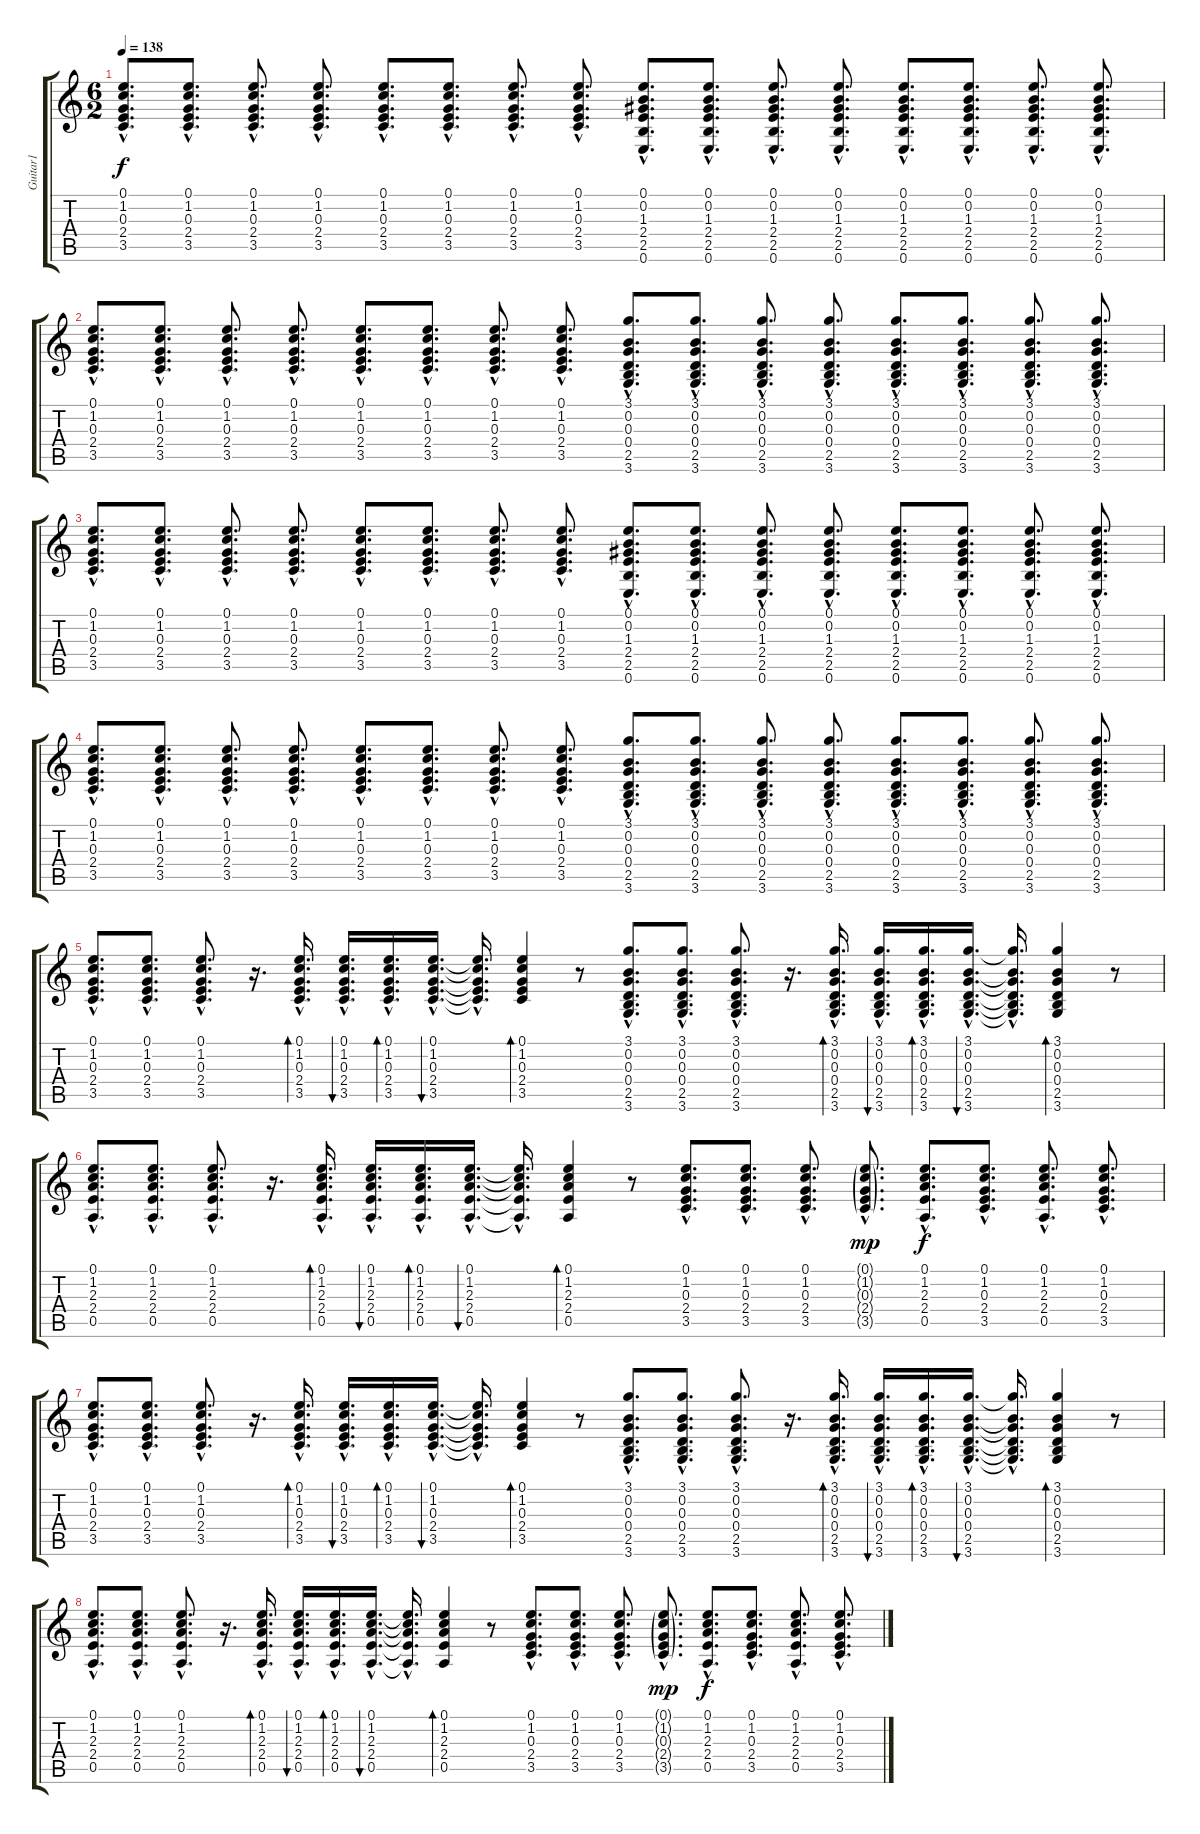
\track ("Guitar1" "Guitar1") {instrument distortionguitar}
\staff {score tabs}
\tuning (E4 B3 G3 D3 A2 E2) {hide}
\ts (6 2)
\tempo 138
\clef g2
\ks c
(0.1{hac} 1.2{hac} 0.3{hac} 2.4{hac} 3.5{hac}).8{d dy f instrument distortionguitar} (0.1{hac} 1.2{hac} 0.3{hac} 2.4{hac} 3.5{hac}).8{d} (0.1{hac} 1.2{hac} 0.3{hac} 2.4{hac} 3.5{hac}).8{d} (0.1{hac} 1.2{hac} 0.3{hac} 2.4{hac} 3.5{hac}).8{d} (0.1{hac} 1.2{hac} 0.3{hac} 2.4{hac} 3.5{hac}).8{d} (0.1{hac} 1.2{hac} 0.3{hac} 2.4{hac} 3.5{hac}).8{d} (0.1{hac} 1.2{hac} 0.3{hac} 2.4{hac} 3.5{hac}).8{d} (0.1{hac} 1.2{hac} 0.3{hac} 2.4{hac} 3.5{hac}).8{d} (0.1{hac} 0.2{hac} 1.3{hac} 2.4{hac} 2.5{hac} 0.6{hac}).8{d} (0.1{hac} 0.2{hac} 1.3{hac} 2.4{hac} 2.5{hac} 0.6{hac}).8{d} (0.1{hac} 0.2{hac} 1.3{hac} 2.4{hac} 2.5{hac} 0.6{hac}).8{d} (0.1{hac} 0.2{hac} 1.3{hac} 2.4{hac} 2.5{hac} 0.6{hac}).8{d} (0.1{hac} 0.2{hac} 1.3{hac} 2.4{hac} 2.5{hac} 0.6{hac}).8{d} (0.1{hac} 0.2{hac} 1.3{hac} 2.4{hac} 2.5{hac} 0.6{hac}).8{d} (0.1{hac} 0.2{hac} 1.3{hac} 2.4{hac} 2.5{hac} 0.6{hac}).8{d} (0.1{hac} 0.2{hac} 1.3{hac} 2.4{hac} 2.5{hac} 0.6{hac}).8{d} |
(0.1{hac} 1.2{hac} 0.3{hac} 2.4{hac} 3.5{hac}).8{d} (0.1{hac} 1.2{hac} 0.3{hac} 2.4{hac} 3.5{hac}).8{d} (0.1{hac} 1.2{hac} 0.3{hac} 2.4{hac} 3.5{hac}).8{d} (0.1{hac} 1.2{hac} 0.3{hac} 2.4{hac} 3.5{hac}).8{d} (0.1{hac} 1.2{hac} 0.3{hac} 2.4{hac} 3.5{hac}).8{d} (0.1{hac} 1.2{hac} 0.3{hac} 2.4{hac} 3.5{hac}).8{d} (0.1{hac} 1.2{hac} 0.3{hac} 2.4{hac} 3.5{hac}).8{d} (0.1{hac} 1.2{hac} 0.3{hac} 2.4{hac} 3.5{hac}).8{d} (3.1{hac} 0.2{hac} 0.3{hac} 0.4{hac} 2.5{hac} 3.6{hac}).8{d} (3.1{hac} 0.2{hac} 0.3{hac} 0.4{hac} 2.5{hac} 3.6{hac}).8{d} (3.1{hac} 0.2{hac} 0.3{hac} 0.4{hac} 2.5{hac} 3.6{hac}).8{d} (3.1{hac} 0.2{hac} 0.3{hac} 0.4{hac} 2.5{hac} 3.6{hac}).8{d} (3.1{hac} 0.2{hac} 0.3{hac} 0.4{hac} 2.5{hac} 3.6{hac}).8{d} (3.1{hac} 0.2{hac} 0.3{hac} 0.4{hac} 2.5{hac} 3.6{hac}).8{d} (3.1{hac} 0.2{hac} 0.3{hac} 0.4{hac} 2.5{hac} 3.6{hac}).8{d} (3.1{hac} 0.2{hac} 0.3{hac} 0.4{hac} 2.5{hac} 3.6{hac}).8{d} |
(0.1{hac} 1.2{hac} 0.3{hac} 2.4{hac} 3.5{hac}).8{d} (0.1{hac} 1.2{hac} 0.3{hac} 2.4{hac} 3.5{hac}).8{d} (0.1{hac} 1.2{hac} 0.3{hac} 2.4{hac} 3.5{hac}).8{d} (0.1{hac} 1.2{hac} 0.3{hac} 2.4{hac} 3.5{hac}).8{d} (0.1{hac} 1.2{hac} 0.3{hac} 2.4{hac} 3.5{hac}).8{d} (0.1{hac} 1.2{hac} 0.3{hac} 2.4{hac} 3.5{hac}).8{d} (0.1{hac} 1.2{hac} 0.3{hac} 2.4{hac} 3.5{hac}).8{d} (0.1{hac} 1.2{hac} 0.3{hac} 2.4{hac} 3.5{hac}).8{d} (0.1{hac} 0.2{hac} 1.3{hac} 2.4{hac} 2.5{hac} 0.6{hac}).8{d} (0.1{hac} 0.2{hac} 1.3{hac} 2.4{hac} 2.5{hac} 0.6{hac}).8{d} (0.1{hac} 0.2{hac} 1.3{hac} 2.4{hac} 2.5{hac} 0.6{hac}).8{d} (0.1{hac} 0.2{hac} 1.3{hac} 2.4{hac} 2.5{hac} 0.6{hac}).8{d} (0.1{hac} 0.2{hac} 1.3{hac} 2.4{hac} 2.5{hac} 0.6{hac}).8{d} (0.1{hac} 0.2{hac} 1.3{hac} 2.4{hac} 2.5{hac} 0.6{hac}).8{d} (0.1{hac} 0.2{hac} 1.3{hac} 2.4{hac} 2.5{hac} 0.6{hac}).8{d} (0.1{hac} 0.2{hac} 1.3{hac} 2.4{hac} 2.5{hac} 0.6{hac}).8{d} |
(0.1{hac} 1.2{hac} 0.3{hac} 2.4{hac} 3.5{hac}).8{d} (0.1{hac} 1.2{hac} 0.3{hac} 2.4{hac} 3.5{hac}).8{d} (0.1{hac} 1.2{hac} 0.3{hac} 2.4{hac} 3.5{hac}).8{d} (0.1{hac} 1.2{hac} 0.3{hac} 2.4{hac} 3.5{hac}).8{d} (0.1{hac} 1.2{hac} 0.3{hac} 2.4{hac} 3.5{hac}).8{d} (0.1{hac} 1.2{hac} 0.3{hac} 2.4{hac} 3.5{hac}).8{d} (0.1{hac} 1.2{hac} 0.3{hac} 2.4{hac} 3.5{hac}).8{d} (0.1{hac} 1.2{hac} 0.3{hac} 2.4{hac} 3.5{hac}).8{d} (3.1{hac} 0.2{hac} 0.3{hac} 0.4{hac} 2.5{hac} 3.6{hac}).8{d} (3.1{hac} 0.2{hac} 0.3{hac} 0.4{hac} 2.5{hac} 3.6{hac}).8{d} (3.1{hac} 0.2{hac} 0.3{hac} 0.4{hac} 2.5{hac} 3.6{hac}).8{d} (3.1{hac} 0.2{hac} 0.3{hac} 0.4{hac} 2.5{hac} 3.6{hac}).8{d} (3.1{hac} 0.2{hac} 0.3{hac} 0.4{hac} 2.5{hac} 3.6{hac}).8{d} (3.1{hac} 0.2{hac} 0.3{hac} 0.4{hac} 2.5{hac} 3.6{hac}).8{d} (3.1{hac} 0.2{hac} 0.3{hac} 0.4{hac} 2.5{hac} 3.6{hac}).8{d} (3.1{hac} 0.2{hac} 0.3{hac} 0.4{hac} 2.5{hac} 3.6{hac}).8{d} |
(0.1{hac} 1.2{hac} 0.3{hac} 2.4{hac} 3.5{hac}).8{d} (0.1{hac} 1.2{hac} 0.3{hac} 2.4{hac} 3.5{hac}).8{d} (0.1{hac} 1.2{hac} 0.3{hac} 2.4{hac} 3.5{hac}).8{d} r.16{d} (0.1{hac} 1.2{hac} 0.3{hac} 2.4{hac} 3.5{hac}).16{d bd 60} (0.1{hac} 1.2{hac} 0.3{hac} 2.4{hac} 3.5{hac}).16{d bu 60} (0.1{hac} 1.2{hac} 0.3{hac} 2.4{hac} 3.5{hac}).16{d bd 60} (0.1{hac} 1.2{hac} 0.3{hac} 2.4{hac} 3.5{hac}).16{d bu 60} (0.1{hac t} 1.2{hac t} 0.3{hac t} 2.4{hac t} 3.5{hac t}).16{d} (0.1 1.2 0.3 2.4 3.5).4{bd 60} r.8 (3.1{hac} 0.2{hac} 0.3{hac} 0.4{hac} 2.5{hac} 3.6{hac}).8{d} (3.1{hac} 0.2{hac} 0.3{hac} 0.4{hac} 2.5{hac} 3.6{hac}).8{d} (3.1{hac} 0.2{hac} 0.3{hac} 0.4{hac} 2.5{hac} 3.6{hac}).8{d} r.16{d} (3.1{hac} 0.2{hac} 0.3{hac} 0.4{hac} 2.5{hac} 3.6{hac}).16{d bd 60} (3.1{hac} 0.2{hac} 0.3{hac} 0.4{hac} 2.5{hac} 3.6{hac}).16{d bu 60} (3.1{hac} 0.2{hac} 0.3{hac} 0.4{hac} 2.5{hac} 3.6{hac}).16{d bd 60} (3.1{hac} 0.2{hac} 0.3{hac} 0.4{hac} 2.5{hac} 3.6{hac}).16{d bu 60} (3.1{hac t} 0.2{hac t} 0.3{hac t} 0.4{hac t} 2.5{hac t} 3.6{hac t}).16{d} (3.1 0.2 0.3 0.4 2.5 3.6).4{bd 60} r.8 |
(0.1{hac} 1.2{hac} 2.3{hac} 2.4{hac} 0.5{hac}).8{d} (0.1{hac} 1.2{hac} 2.3{hac} 2.4{hac} 0.5{hac}).8{d} (0.1{hac} 1.2{hac} 2.3{hac} 2.4{hac} 0.5{hac}).8{d} r.16{d} (0.1{hac} 1.2{hac} 2.3{hac} 2.4{hac} 0.5{hac}).16{d bd 60} (0.1{hac} 1.2{hac} 2.3{hac} 2.4{hac} 0.5{hac}).16{d bu 60} (0.1{hac} 1.2{hac} 2.3{hac} 2.4{hac} 0.5{hac}).16{d bd 60} (0.1{hac} 1.2{hac} 2.3{hac} 2.4{hac} 0.5{hac}).16{d bu 60} (0.1{hac t} 1.2{hac t} 2.3{hac t} 2.4{hac t} 0.5{hac t}).16{d} (0.1 1.2 2.3 2.4 0.5).4{bd 60} r.8 (0.1{hac} 1.2{hac} 0.3{hac} 2.4{hac} 3.5{hac}).8{d} (0.1{hac} 1.2{hac} 0.3{hac} 2.4{hac} 3.5{hac}).8{d} (0.1{hac} 1.2{hac} 0.3{hac} 2.4{hac} 3.5{hac}).8{d} (0.1{g hac} 1.2{g hac} 0.3{g hac} 2.4{g hac} 3.5{g hac}).8{d dy mp} (0.1{hac} 1.2{hac} 2.3{hac} 2.4{hac} 0.5{hac}).8{d dy f} (0.1{hac} 1.2{hac} 0.3{hac} 2.4{hac} 3.5{hac}).8{d} (0.1{hac} 1.2{hac} 2.3{hac} 2.4{hac} 0.5{hac}).8{d} (0.1{hac} 1.2{hac} 0.3{hac} 2.4{hac} 3.5{hac}).8{d} |
(0.1{hac} 1.2{hac} 0.3{hac} 2.4{hac} 3.5{hac}).8{d} (0.1{hac} 1.2{hac} 0.3{hac} 2.4{hac} 3.5{hac}).8{d} (0.1{hac} 1.2{hac} 0.3{hac} 2.4{hac} 3.5{hac}).8{d} r.16{d} (0.1{hac} 1.2{hac} 0.3{hac} 2.4{hac} 3.5{hac}).16{d bd 60} (0.1{hac} 1.2{hac} 0.3{hac} 2.4{hac} 3.5{hac}).16{d bu 60} (0.1{hac} 1.2{hac} 0.3{hac} 2.4{hac} 3.5{hac}).16{d bd 60} (0.1{hac} 1.2{hac} 0.3{hac} 2.4{hac} 3.5{hac}).16{d bu 60} (0.1{hac t} 1.2{hac t} 0.3{hac t} 2.4{hac t} 3.5{hac t}).16{d} (0.1 1.2 0.3 2.4 3.5).4{bd 60} r.8 (3.1{hac} 0.2{hac} 0.3{hac} 0.4{hac} 2.5{hac} 3.6{hac}).8{d} (3.1{hac} 0.2{hac} 0.3{hac} 0.4{hac} 2.5{hac} 3.6{hac}).8{d} (3.1{hac} 0.2{hac} 0.3{hac} 0.4{hac} 2.5{hac} 3.6{hac}).8{d} r.16{d} (3.1{hac} 0.2{hac} 0.3{hac} 0.4{hac} 2.5{hac} 3.6{hac}).16{d bd 60} (3.1{hac} 0.2{hac} 0.3{hac} 0.4{hac} 2.5{hac} 3.6{hac}).16{d bu 60} (3.1{hac} 0.2{hac} 0.3{hac} 0.4{hac} 2.5{hac} 3.6{hac}).16{d bd 60} (3.1{hac} 0.2{hac} 0.3{hac} 0.4{hac} 2.5{hac} 3.6{hac}).16{d bu 60} (3.1{hac t} 0.2{hac t} 0.3{hac t} 0.4{hac t} 2.5{hac t} 3.6{hac t}).16{d} (3.1 0.2 0.3 0.4 2.5 3.6).4{bd 60} r.8 |
(0.1{hac} 1.2{hac} 2.3{hac} 2.4{hac} 0.5{hac}).8{d} (0.1{hac} 1.2{hac} 2.3{hac} 2.4{hac} 0.5{hac}).8{d} (0.1{hac} 1.2{hac} 2.3{hac} 2.4{hac} 0.5{hac}).8{d} r.16{d} (0.1{hac} 1.2{hac} 2.3{hac} 2.4{hac} 0.5{hac}).16{d bd 60} (0.1{hac} 1.2{hac} 2.3{hac} 2.4{hac} 0.5{hac}).16{d bu 60} (0.1{hac} 1.2{hac} 2.3{hac} 2.4{hac} 0.5{hac}).16{d bd 60} (0.1{hac} 1.2{hac} 2.3{hac} 2.4{hac} 0.5{hac}).16{d bu 60} (0.1{hac t} 1.2{hac t} 2.3{hac t} 2.4{hac t} 0.5{hac t}).16{d} (0.1 1.2 2.3 2.4 0.5).4{bd 60} r.8 (0.1{hac} 1.2{hac} 0.3{hac} 2.4{hac} 3.5{hac}).8{d} (0.1{hac} 1.2{hac} 0.3{hac} 2.4{hac} 3.5{hac}).8{d} (0.1{hac} 1.2{hac} 0.3{hac} 2.4{hac} 3.5{hac}).8{d} (0.1{g hac} 1.2{g hac} 0.3{g hac} 2.4{g hac} 3.5{g hac}).8{d dy mp} (0.1{hac} 1.2{hac} 2.3{hac} 2.4{hac} 0.5{hac}).8{d dy f} (0.1{hac} 1.2{hac} 0.3{hac} 2.4{hac} 3.5{hac}).8{d} (0.1{hac} 1.2{hac} 2.3{hac} 2.4{hac} 0.5{hac}).8{d} (0.1{hac} 1.2{hac} 0.3{hac} 2.4{hac} 3.5{hac}).8{d}
